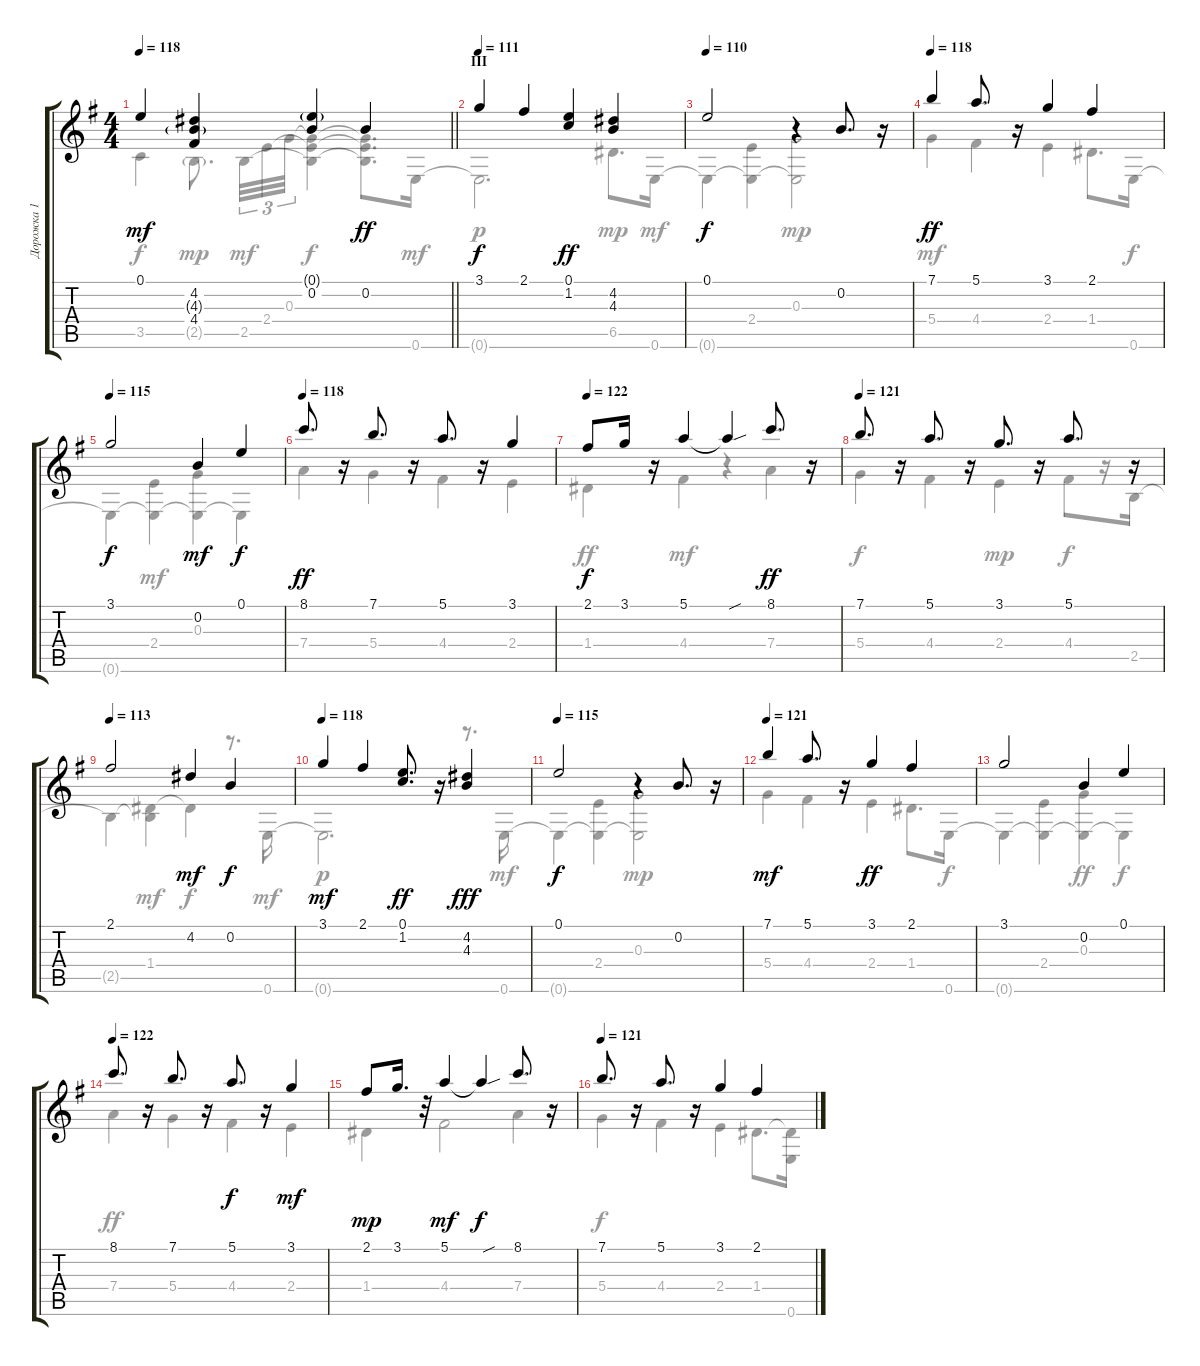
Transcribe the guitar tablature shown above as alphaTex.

\track ("Дорожка 1" "Дорожка 1") {instrument acousticguitarnylon}
\staff {score tabs}
\tuning (E4 B3 G3 D3 A2 E2) {hide}
\voice
\ts (4 4)
\tempo 118
\clef g2
\barLineRight lightlight
\ks eminor
0.1.4{dy mf} (4.2 4.3{g} 4.4).4 (0.1{g} 0.2).4 0.2.4{dy ff} |
\section ("" "III")
\tempo 111
3.1.4{dy f} 2.1.4 (0.1 1.2).4{dy ff} (4.2 4.3).4 |
\tempo 110
0.1.2{dy f} r.4 0.2.8{d} r.16 |
\tempo 118
7.1.4{dy ff} 5.1.8{d} r.16 3.1.4 2.1.4 |
\tempo 115
3.1.2{dy f} 0.2.4{dy mf} 0.1.4{dy f} |
\tempo 118
8.1.8{d dy ff} r.16 7.1.8{d} r.16 5.1.8{d} r.16 3.1.4 |
\tempo 122
2.1.8{dy f} 3.1.16 r.16 5.1.4 5.1{sou t}.4 8.1.8{d dy ff} r.16 |
\tempo 121
7.1.8{d} r.16 5.1.8{d} r.16 3.1.8{d} r.16 5.1.8{d} r.16 |
\tempo 113
2.1.2 4.2.4{dy mf} 0.2.4{dy f} |
\tempo 118
3.1.4{dy mf} 2.1.4 (0.1 1.2).8{d dy ff} r.16 (4.2 4.3).4{dy fff} |
\tempo 115
0.1.2{dy f} r.4 0.2.8{d} r.16 |
\tempo 121
7.1.4{dy mf} 5.1.8{d} r.16 3.1.4{dy ff} 2.1.4 |
3.1.2 0.2.4 0.1.4 |
\tempo 122
8.1.8{d} r.16 7.1.8{d} r.16 5.1.8{d dy f} r.16 3.1.4{dy mf} |
2.1.8{dy mp} 3.1.16{d} r.32 5.1.4{dy mf} 5.1{sou t}.4{dy f} 8.1.8{d} r.16 |
\tempo 121
7.1.8{d} r.16 5.1.8{d} r.16 3.1.4 2.1.4
\voice
\clef g2
\ottava regular
\simile none
\barLineRight lightlight
\ks eminor
3.5{t}.4{dy f} 2.5{g}.8{d dy mp} 2.5.32{tu (3 2) dy mf} 2.4.32{tu (3 2)} 0.3.32{tu (3 2)} (0.3{t} 2.4{t} 2.5{t}).4{dy f} (0.3{t} 2.4{t} 2.5{t}).8{d} 0.6.16{dy mf} |
0.6{t}.2{d dy p} 6.5.8{d dy mp} 0.6.16{dy mf} |
0.6{t}.4{dy f} (2.4 0.6{t}).4 (0.3 0.6{t}).2{dy mp} |
5.4.4{dy mf} 4.4.4 2.4.4 1.4.8{d} 0.6.16{dy f} |
0.6{t}.4 (2.4 0.6{t}).4{dy mf} (0.3 0.6{t}).4 0.6{t}.4{dy f} |
7.4.4 5.4.4 4.4.4 2.4.4 |
1.4.4{dy ff} 4.4.4{dy mf} r.4 7.4.4 |
5.4.4{dy f} 4.4.4 2.4.4{dy mp} 4.4.8{dy f} r.16 2.5.16 |
2.5{t}.4 (1.4 2.5{t}).4{dy mf} 1.4{t}.4{dy f} r.8{d} 0.6.16{dy mf} |
0.6{t}.2{d dy p} r.8{d} 0.6.16{dy mf} |
0.6{t}.4{dy f} (2.4 0.6{t}).4 (0.3 0.6{t}).2{dy mp} |
5.4.4{dy mf} 4.4.4 2.4.4 1.4.8{d} 0.6.16{dy f} |
0.6{t}.4 (2.4 0.6{t}).4 (0.3 0.6{t}).4{dy ff} 0.6{t}.4{dy f} |
7.4.4{dy ff} 5.4.4 4.4.4{dy f} 2.4.4{dy mf} |
1.4.4 4.4.2 7.4.4 |
5.4.4{dy f} 4.4.4 2.4.4 1.4.8{d} (1.4{t} 0.6).16
